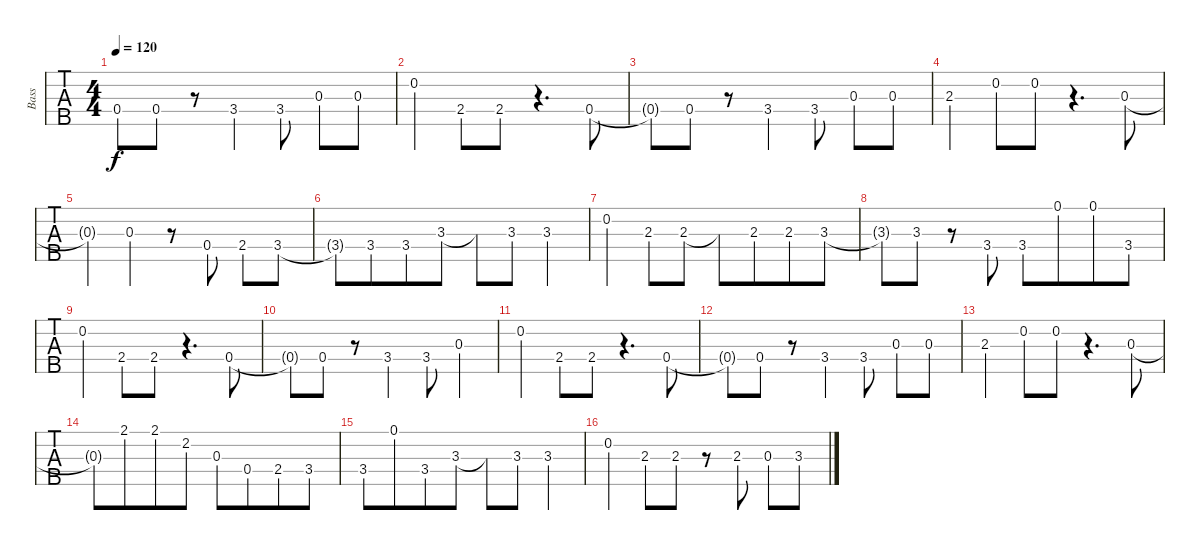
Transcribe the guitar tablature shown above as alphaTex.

\track ("Bass" "Bass") {instrument electricbassfinger}
\staff {tabs}
\tuning (G2 D2 A1 E1 B0) {hide}
\ts (4 4)
\tempo 120
\clef f4
\ks d
0.4{t}.8{dy f} 0.4.8 r.8 3.4.4 3.4.8 0.3.8 0.3.8 |
0.2.4 2.4.8 2.4.8 r.4{d} 0.4.8 |
0.4{t}.8 0.4.8 r.8 3.4.4 3.4.8 0.3.8 0.3.8 |
2.3.4 0.2.8 0.2.8 r.4{d} 0.3.8 |
0.3{t}.4 0.3.4 r.8 0.4.8 2.4.8 3.4.8 |
3.4{t}.8 3.4.8{beam merge} 3.4.8 3.3.8 3.3{t}.8 3.3.8 3.3.4 |
0.2.4 2.3.8 2.3.8 2.3{t}.8 2.3.8{beam merge} 2.3.8 3.3.8 |
3.3{t}.8 3.3.8 r.8 3.4.8 3.4.8 0.1.8{beam merge} 0.1.8 3.4.8 |
0.2.4 2.4.8 2.4.8 r.4{d} 0.4.8 |
0.4{t}.8 0.4.8 r.8 3.4.4 3.4.8 0.3.4 |
0.2.4 2.4.8 2.4.8 r.4{d} 0.4.8 |
0.4{t}.8 0.4.8 r.8 3.4.4 3.4.8 0.3.8 0.3.8 |
2.3.4 0.2.8 0.2.8 r.4{d} 0.3.8 |
0.3{t}.8 2.1.8{beam merge} 2.1.8 2.2.8 0.3.8 0.4.8{beam merge} 2.4.8 3.4.8 |
3.4.8 0.1.8{beam merge} 3.4.8 3.3.8 3.3{t}.8 3.3.8 3.3.4 |
0.2.4 2.3.8 2.3.8 r.8 2.3.8 0.3.8 3.3.8
